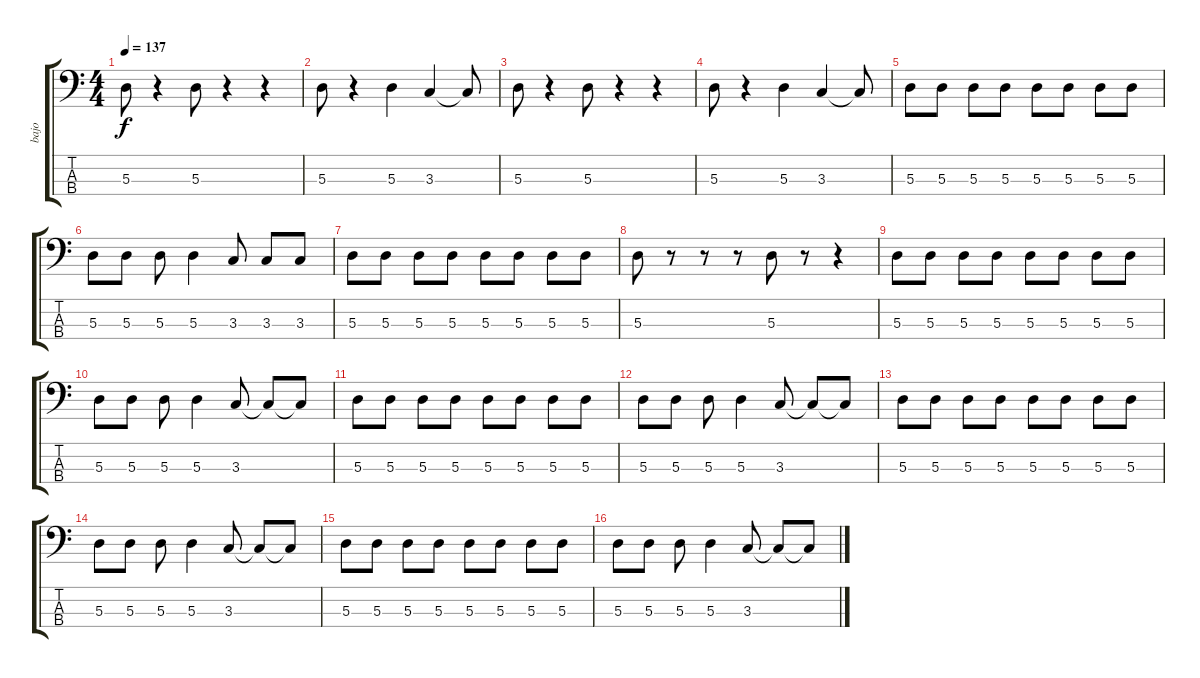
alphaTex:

\track ("bajo" "bajo") {instrument electricbassfinger}
\staff {score tabs}
\tuning (G2 D2 A1 E1) {hide}
\ts (4 4)
\tempo 137
\clef f4
\ks c
5.3.8{dy f} r.4 5.3.8 r.4 r.4 |
5.3.8 r.4 5.3.4 3.3.4 3.3{t}.8 |
5.3.8 r.4 5.3.8 r.4 r.4 |
5.3.8 r.4 5.3.4 3.3.4 3.3{t}.8 |
5.3.8 5.3.8 5.3.8 5.3.8 5.3.8 5.3.8 5.3.8 5.3.8 |
5.3.8 5.3.8 5.3.8 5.3.4 3.3.8 3.3.8 3.3.8 |
5.3.8 5.3.8 5.3.8 5.3.8 5.3.8 5.3.8 5.3.8 5.3.8 |
5.3.8 r.8 r.8 r.8 5.3.8 r.8 r.4 |
5.3.8 5.3.8 5.3.8 5.3.8 5.3.8 5.3.8 5.3.8 5.3.8 |
5.3.8 5.3.8 5.3.8 5.3.4 3.3.8 3.3{t}.8 3.3{t}.8 |
5.3.8 5.3.8 5.3.8 5.3.8 5.3.8 5.3.8 5.3.8 5.3.8 |
5.3.8 5.3.8 5.3.8 5.3.4 3.3.8 3.3{t}.8 3.3{t}.8 |
5.3.8 5.3.8 5.3.8 5.3.8 5.3.8 5.3.8 5.3.8 5.3.8 |
5.3.8 5.3.8 5.3.8 5.3.4 3.3.8 3.3{t}.8 3.3{t}.8 |
5.3.8 5.3.8 5.3.8 5.3.8 5.3.8 5.3.8 5.3.8 5.3.8 |
5.3.8 5.3.8 5.3.8 5.3.4 3.3.8 3.3{t}.8 3.3{t}.8
